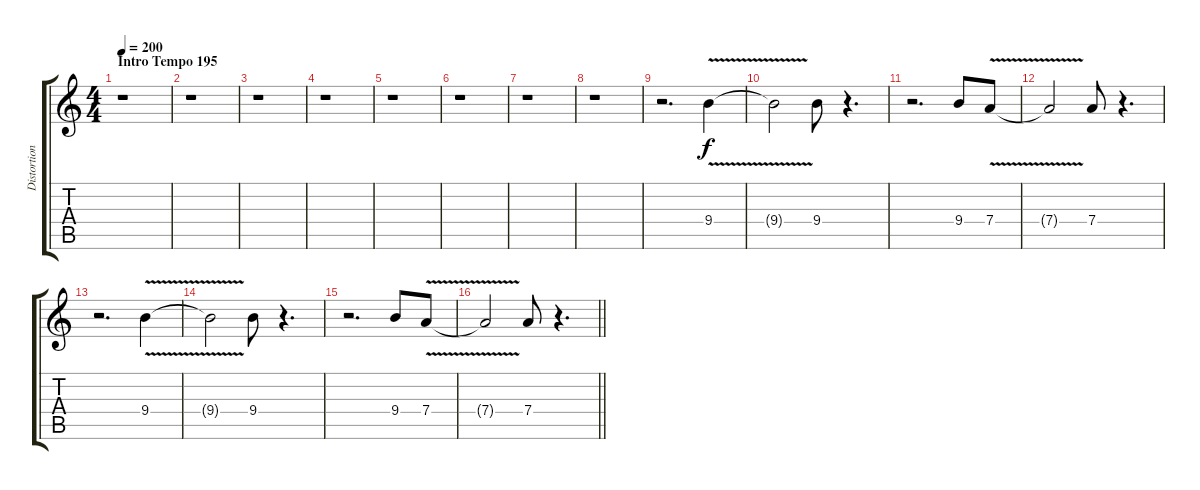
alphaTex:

\track ("Distortion guitar 3" "Distortion") {instrument distortionguitar}
\staff {score tabs}
\tuning (E4 B3 G3 D3 A2 E2) {hide}
\ts (4 4)
\section ("" "Intro Tempo 195")
\tempo 200
\tempo 195
\tempo 200
\clef g2
\ks c
r.1{dy f instrument distortionguitar} |
r.1 |
r.1 |
r.1 |
r.1 |
r.1 |
r.1 |
r.1 |
r.2{d volume 16} 9.4{v}.4 |
9.4{t}.2 9.4.8 r.4{d} |
r.2{d} 9.4.8 7.4{v}.8 |
7.4{t}.2 7.4.8 r.4{d} |
r.2{d volume 16} 9.4{v}.4 |
9.4{t}.2 9.4.8 r.4{d} |
r.2{d} 9.4.8 7.4{v}.8 |
\barLineRight lightlight
7.4{t}.2 7.4.8 r.4{d}
